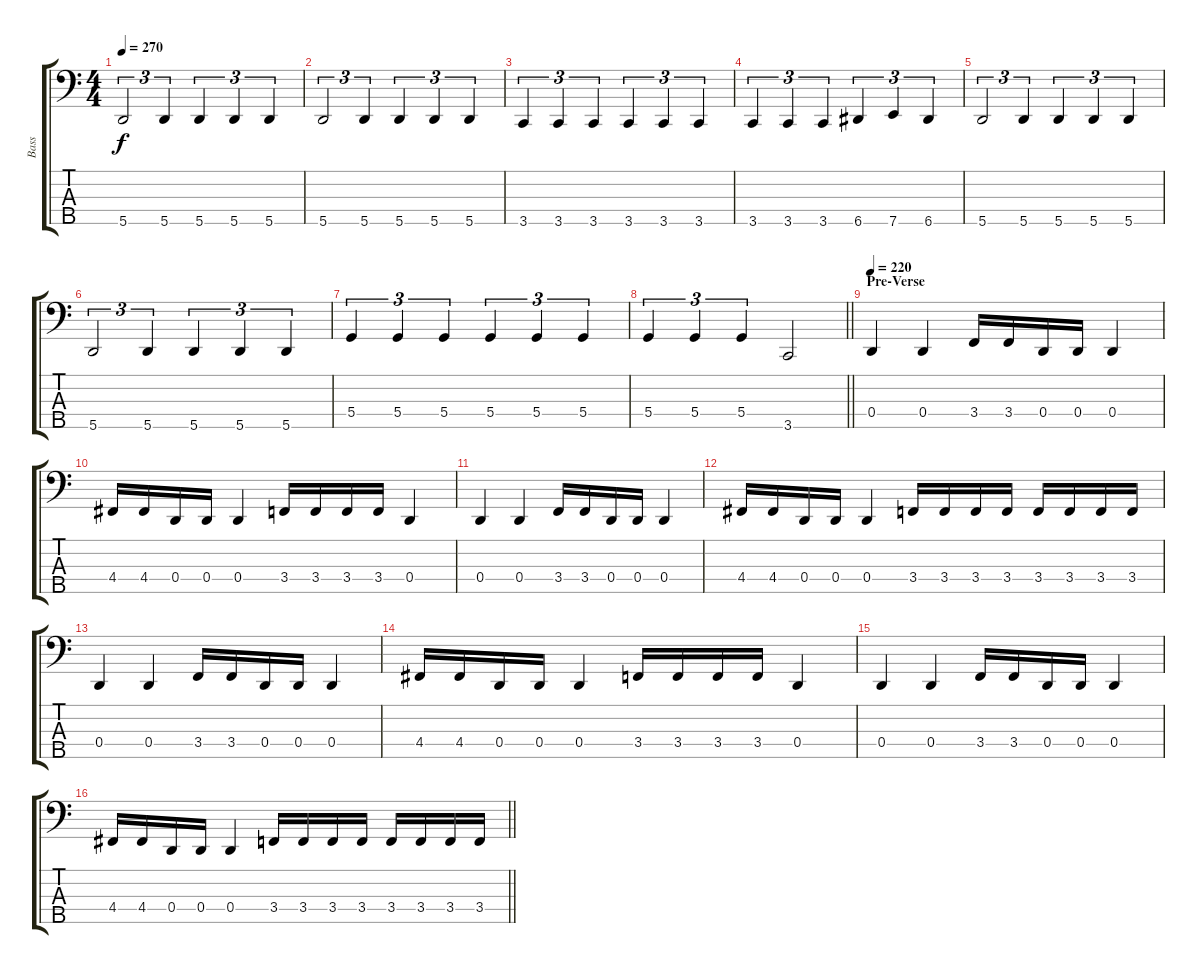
\track ("Bass" "Bass") {instrument electricbasspick}
\staff {score tabs}
\tuning (F2 C2 G1 D1 A0) {hide}
\ts (4 4)
\tempo 270
\clef f4
\ks c
5.5.2{tu (3 2) dy f} 5.5.4{tu (3 2)} 5.5.4{tu (3 2)} 5.5.4{tu (3 2)} 5.5.4{tu (3 2)} |
5.5.2{tu (3 2)} 5.5.4{tu (3 2)} 5.5.4{tu (3 2)} 5.5.4{tu (3 2)} 5.5.4{tu (3 2)} |
3.5.4{tu (3 2)} 3.5.4{tu (3 2)} 3.5.4{tu (3 2)} 3.5.4{tu (3 2)} 3.5.4{tu (3 2)} 3.5.4{tu (3 2)} |
3.5.4{tu (3 2)} 3.5.4{tu (3 2)} 3.5.4{tu (3 2)} 6.5.4{tu (3 2)} 7.5.4{tu (3 2)} 6.5.4{tu (3 2)} |
5.5.2{tu (3 2)} 5.5.4{tu (3 2)} 5.5.4{tu (3 2)} 5.5.4{tu (3 2)} 5.5.4{tu (3 2)} |
5.5.2{tu (3 2)} 5.5.4{tu (3 2)} 5.5.4{tu (3 2)} 5.5.4{tu (3 2)} 5.5.4{tu (3 2)} |
5.4.4{tu (3 2)} 5.4.4{tu (3 2)} 5.4.4{tu (3 2)} 5.4.4{tu (3 2)} 5.4.4{tu (3 2)} 5.4.4{tu (3 2)} |
\barLineRight lightlight
5.4.4{tu (3 2)} 5.4.4{tu (3 2)} 5.4.4{tu (3 2)} 3.5.2 |
\section ("" "Pre-Verse")
\tempo 220
0.4.4 0.4.4 3.4.16 3.4.16 0.4.16 0.4.16 0.4.4 |
4.4.16 4.4.16 0.4.16 0.4.16 0.4.4 3.4.16 3.4.16 3.4.16 3.4.16 0.4.4 |
0.4.4 0.4.4 3.4.16 3.4.16 0.4.16 0.4.16 0.4.4 |
4.4.16 4.4.16 0.4.16 0.4.16 0.4.4 3.4.16 3.4.16 3.4.16 3.4.16 3.4.16 3.4.16 3.4.16 3.4.16 |
0.4.4 0.4.4 3.4.16 3.4.16 0.4.16 0.4.16 0.4.4 |
4.4.16 4.4.16 0.4.16 0.4.16 0.4.4 3.4.16 3.4.16 3.4.16 3.4.16 0.4.4 |
0.4.4 0.4.4 3.4.16 3.4.16 0.4.16 0.4.16 0.4.4 |
\barLineRight lightlight
4.4.16 4.4.16 0.4.16 0.4.16 0.4.4 3.4.16 3.4.16 3.4.16 3.4.16 3.4.16 3.4.16 3.4.16 3.4.16
